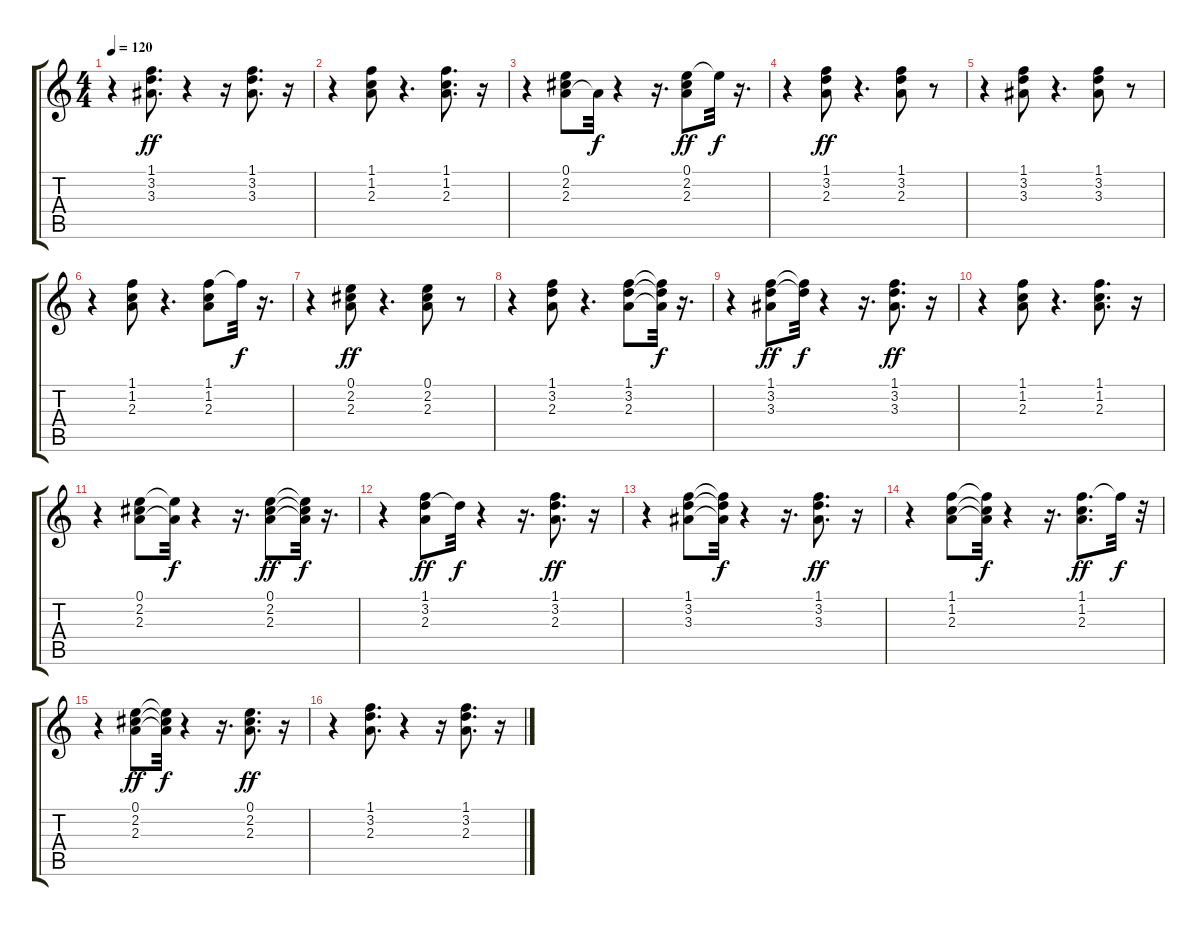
\track "" {instrument acousticguitarsteel}
\staff {score tabs}
\tuning (E4 B3 G3 D3 A2 E2) {hide}
\ts (4 4)
\tempo 120
\clef g2
\ks c
r.4{dy ff} (1.1 3.2 3.3).8{d} r.4 r.16 (1.1 3.2 3.3).8{d} r.16 |
r.4 (1.1 1.2 2.3).8 r.4{d} (1.1 1.2 2.3).8{d} r.16 |
r.4 (0.1 2.2 2.3).8 2.3{t}.32{dy f} r.4 r.16{d} (0.1 2.2 2.3).8{dy ff} 0.1{t}.32{dy f} r.16{d} |
r.4 (1.1 3.2 2.3).8{dy ff} r.4{d} (1.1 3.2 2.3).8 r.8 |
r.4 (1.1 3.2 3.3).8 r.4{d} (1.1 3.2 3.3).8 r.8 |
r.4 (1.1 1.2 2.3).8 r.4{d} (1.1 1.2 2.3).8 1.1{t}.32{dy f} r.16{d} |
r.4 (0.1 2.2 2.3).8{dy ff} r.4{d} (0.1 2.2 2.3).8 r.8 |
r.4 (1.1 3.2 2.3).8 r.4{d} (1.1 3.2 2.3).8 (1.1{t} 3.2{t} 2.3{t}).32{dy f} r.16{d} |
r.4 (1.1 3.2 3.3).8{dy ff} (1.1{t} 3.2{t}).32{dy f} r.4 r.16{d} (1.1 3.2 3.3).8{d dy ff} r.16 |
r.4 (1.1 1.2 2.3).8 r.4{d} (1.1 1.2 2.3).8{d} r.16 |
r.4 (0.1 2.2 2.3).8 (0.1{t} 2.3{t}).32{dy f} r.4 r.16{d} (0.1 2.2 2.3).8{dy ff} (0.1{t} 2.2{t} 2.3{t}).32{dy f} r.16{d} |
r.4 (1.1 3.2 2.3).8{dy ff} 3.2{t}.32{dy f} r.4 r.16{d} (1.1 3.2 2.3).8{d dy ff} r.16 |
r.4 (1.1 3.2 3.3).8 (1.1{t} 3.2{t} 3.3{t}).32{dy f} r.4 r.16{d} (1.1 3.2 3.3).8{d dy ff} r.16 |
r.4 (1.1 1.2 2.3).8 (1.1{t} 1.2{t} 2.3{t}).32{dy f} r.4 r.16{d} (1.1 1.2 2.3).8{d dy ff} 1.1{t}.32{dy f} r.32 |
r.4 (0.1 2.2 2.3).8{dy ff} (0.1{t} 2.2{t} 2.3{t}).32{dy f} r.4 r.16{d} (0.1 2.2 2.3).8{d dy ff} r.16 |
r.4 (1.1 3.2 2.3).8{d} r.4 r.16 (1.1 3.2 2.3).8{d} r.16
